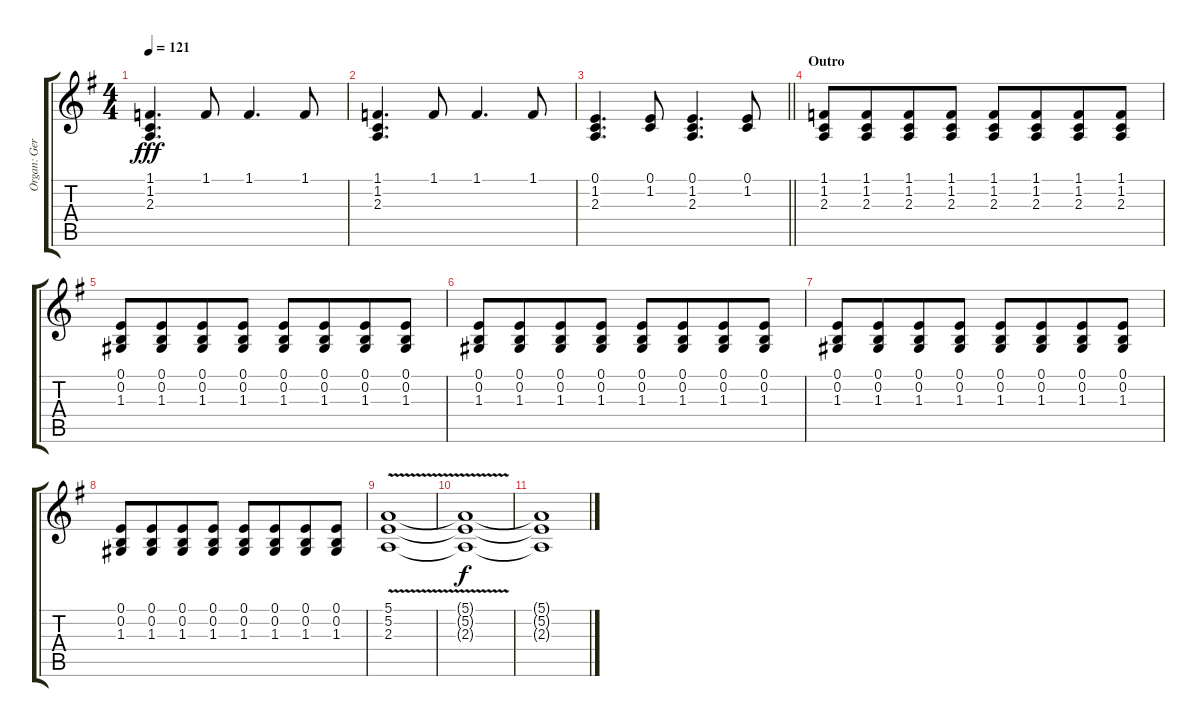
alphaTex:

\track ("Organ: Gerald" "Organ: Ger") {instrument drawbarorgan}
\staff {score tabs}
\tuning (E4 B3 G3 D3 A2 E2) {hide}
\ts (4 4)
\tempo 121
\clef g2
\ks g
(1.1 1.2 2.3).4{d dy fff} 1.1.8 1.1.4{d} 1.1.8 |
(1.1 1.2 2.3).4{d} 1.1.8 1.1.4{d} 1.1.8 |
\barLineRight lightlight
(0.1 1.2 2.3).4{d} (0.1 1.2).8 (0.1 1.2 2.3).4{d} (0.1 1.2).8 |
\section ("" "Outro")
(1.1 1.2 2.3).8 (1.1 1.2 2.3).8{beam merge} (1.1 1.2 2.3).8 (1.1 1.2 2.3).8 (1.1 1.2 2.3).8 (1.1 1.2 2.3).8{beam merge} (1.1 1.2 2.3).8 (1.1 1.2 2.3).8 |
(0.1 0.2 1.3).8 (0.1 0.2 1.3).8{beam merge} (0.1 0.2 1.3).8 (0.1 0.2 1.3).8 (0.1 0.2 1.3).8 (0.1 0.2 1.3).8{beam merge} (0.1 0.2 1.3).8 (0.1 0.2 1.3).8 |
(0.1 0.2 1.3).8 (0.1 0.2 1.3).8{beam merge} (0.1 0.2 1.3).8 (0.1 0.2 1.3).8 (0.1 0.2 1.3).8 (0.1 0.2 1.3).8{beam merge} (0.1 0.2 1.3).8 (0.1 0.2 1.3).8 |
(0.1 0.2 1.3).8 (0.1 0.2 1.3).8{beam merge} (0.1 0.2 1.3).8 (0.1 0.2 1.3).8 (0.1 0.2 1.3).8 (0.1 0.2 1.3).8{beam merge} (0.1 0.2 1.3).8 (0.1 0.2 1.3).8 |
(0.1 0.2 1.3).8 (0.1 0.2 1.3).8{beam merge} (0.1 0.2 1.3).8 (0.1 0.2 1.3).8 (0.1 0.2 1.3).8 (0.1 0.2 1.3).8{beam merge} (0.1 0.2 1.3).8 (0.1 0.2 1.3).8 |
(5.1{v} 5.2 2.3).1 |
(5.1{t} 5.2{t} 2.3{t}).1{dy f} |
(5.1{t} 5.2{t} 2.3{t}).1
